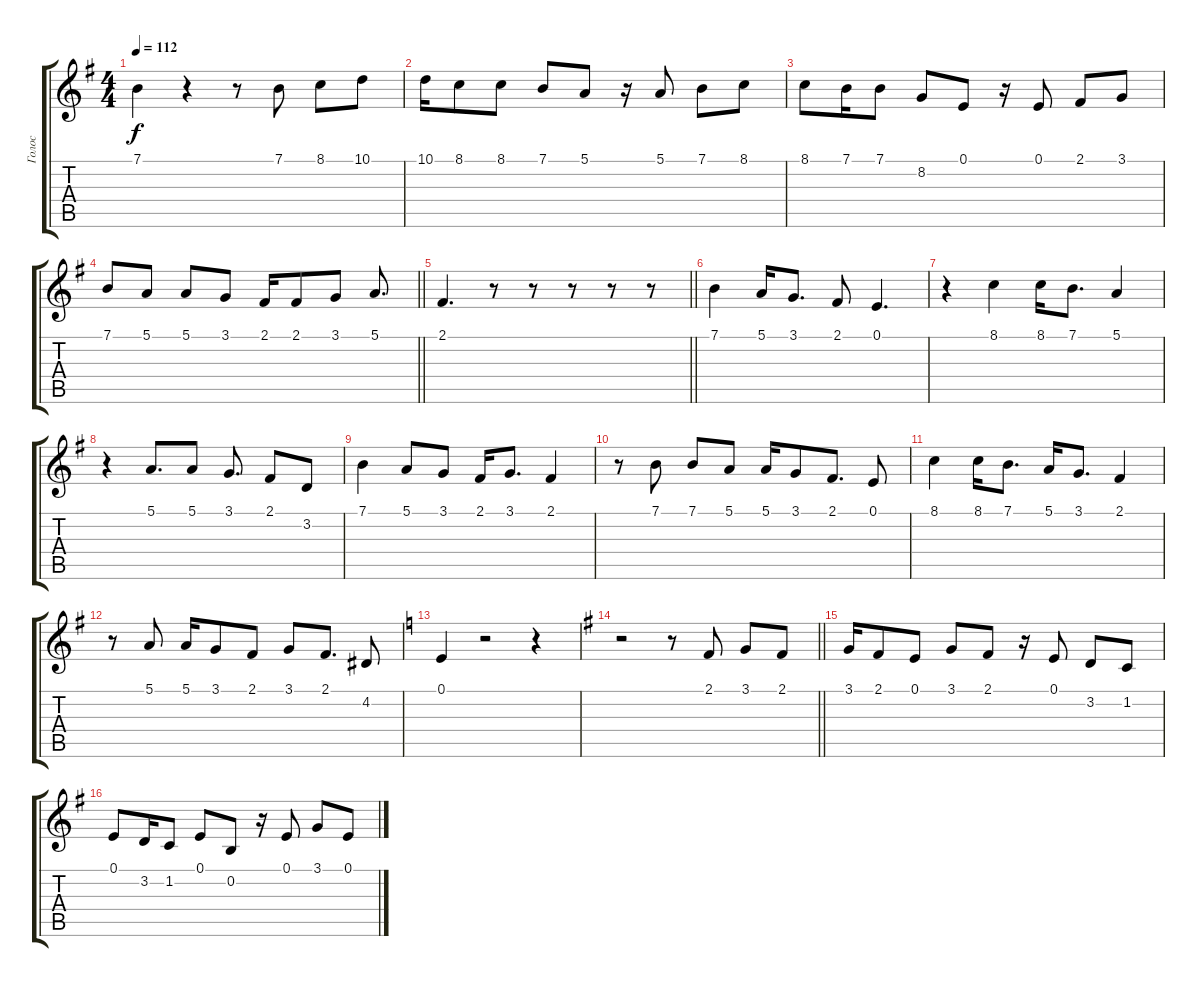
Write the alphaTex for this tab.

\track ("Голос" "Голос") {instrument flute}
\staff {score tabs}
\tuning (E4 B3 G3 D3 A2 E2) {hide}
\ts (4 4)
\tempo 112
\clef g2
\ks eminor
7.1.4{dy f} r.4 r.8 7.1.8 8.1.8 10.1.8 |
10.1.16 8.1.8 8.1.8 7.1.8 5.1.8 r.16 5.1.8 7.1.8 8.1.8 |
8.1.8 7.1.16 7.1.8 8.2.8 0.1.8 r.16 0.1.8 2.1.8 3.1.8 |
\barLineRight lightlight
7.1.8 5.1.8 5.1.8 3.1.8 2.1.16 2.1.8 3.1.8 5.1.8{d} |
\barLineRight lightlight
2.1.4{d} r.8 r.8 r.8 r.8 r.8 |
7.1.4 5.1.16 3.1.8{d} 2.1.8 0.1.4{d} |
r.4 8.1.4 8.1.16 7.1.8{d} 5.1.4 |
r.4 5.1.8{d} 5.1.8 3.1.8{d} 2.1.8 3.2.8 |
7.1.4 5.1.8 3.1.8 2.1.16 3.1.8{d} 2.1.4 |
r.8 7.1.8 7.1.8 5.1.8 5.1.16 3.1.8 2.1.8{d} 0.1.8 |
8.1.4 8.1.16 7.1.8{d} 5.1.16 3.1.8{d} 2.1.4 |
r.8 5.1.8 5.1.16 3.1.8 2.1.8 3.1.8 2.1.8{d} 4.2.8 |
\ks c
0.1.4 r.2 r.4 |
\barLineRight lightlight
\ks eminor
r.2 r.8 2.1.8 3.1.8 2.1.8 |
3.1.16 2.1.8 0.1.8 3.1.8 2.1.8 r.16 0.1.8 3.2.8 1.2.8 |
0.1.8 3.2.16 1.2.8 0.1.8 0.2.8 r.16 0.1.8 3.1.8 0.1.8
